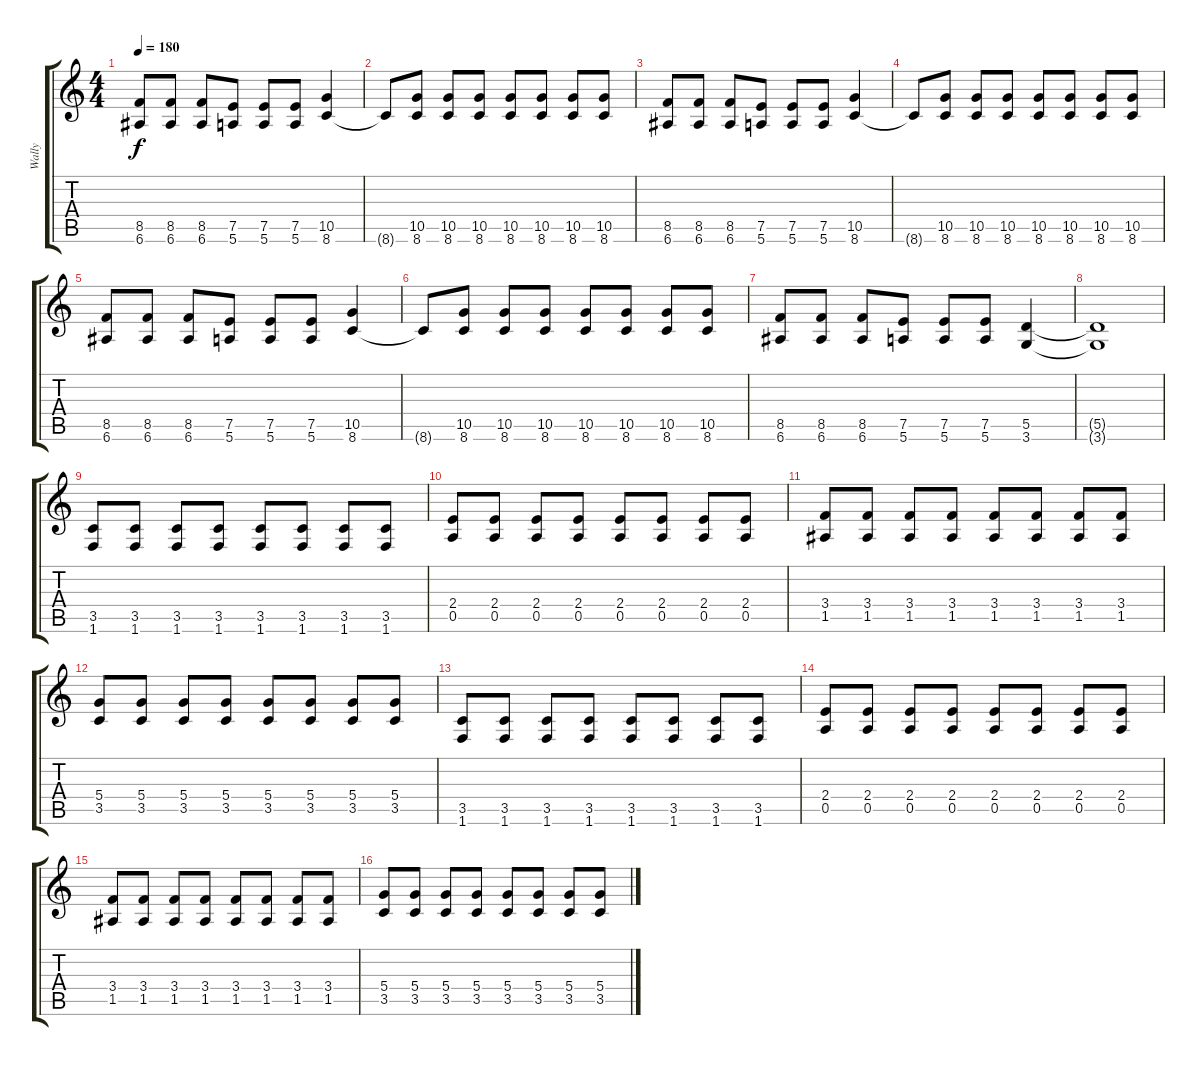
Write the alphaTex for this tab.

\track ("Wally" "Wally") {instrument distortionguitar}
\staff {score tabs}
\tuning (E4 B3 G3 D3 A2 E2) {hide}
\ts (4 4)
\tempo 180
\clef g2
\ks c
(8.5 6.6).8{dy f instrument distortionguitar} (8.5 6.6).8 (8.5 6.6).8 (7.5 5.6).8 (7.5 5.6).8 (7.5 5.6).8 (10.5 8.6).4 |
8.6{t}.8 (10.5 8.6).8 (10.5 8.6).8 (10.5 8.6).8 (10.5 8.6).8 (10.5 8.6).8 (10.5 8.6).8 (10.5 8.6).8 |
(8.5 6.6).8 (8.5 6.6).8 (8.5 6.6).8 (7.5 5.6).8 (7.5 5.6).8 (7.5 5.6).8 (10.5 8.6).4 |
8.6{t}.8 (10.5 8.6).8 (10.5 8.6).8 (10.5 8.6).8 (10.5 8.6).8 (10.5 8.6).8 (10.5 8.6).8 (10.5 8.6).8 |
(8.5 6.6).8 (8.5 6.6).8 (8.5 6.6).8 (7.5 5.6).8 (7.5 5.6).8 (7.5 5.6).8 (10.5 8.6).4 |
8.6{t}.8 (10.5 8.6).8 (10.5 8.6).8 (10.5 8.6).8 (10.5 8.6).8 (10.5 8.6).8 (10.5 8.6).8 (10.5 8.6).8 |
(8.5 6.6).8 (8.5 6.6).8 (8.5 6.6).8 (7.5 5.6).8 (7.5 5.6).8 (7.5 5.6).8 (5.5 3.6).4 |
(5.5{t} 3.6{t}).1 |
(3.5 1.6).8 (3.5 1.6).8 (3.5 1.6).8 (3.5 1.6).8 (3.5 1.6).8 (3.5 1.6).8 (3.5 1.6).8 (3.5 1.6).8 |
(2.4 0.5).8 (2.4 0.5).8 (2.4 0.5).8 (2.4 0.5).8 (2.4 0.5).8 (2.4 0.5).8 (2.4 0.5).8 (2.4 0.5).8 |
(3.4 1.5).8 (3.4 1.5).8 (3.4 1.5).8 (3.4 1.5).8 (3.4 1.5).8 (3.4 1.5).8 (3.4 1.5).8 (3.4 1.5).8 |
(5.4 3.5).8 (5.4 3.5).8 (5.4 3.5).8 (5.4 3.5).8 (5.4 3.5).8 (5.4 3.5).8 (5.4 3.5).8 (5.4 3.5).8 |
(3.5 1.6).8 (3.5 1.6).8 (3.5 1.6).8 (3.5 1.6).8 (3.5 1.6).8 (3.5 1.6).8 (3.5 1.6).8 (3.5 1.6).8 |
(2.4 0.5).8 (2.4 0.5).8 (2.4 0.5).8 (2.4 0.5).8 (2.4 0.5).8 (2.4 0.5).8 (2.4 0.5).8 (2.4 0.5).8 |
(3.4 1.5).8 (3.4 1.5).8 (3.4 1.5).8 (3.4 1.5).8 (3.4 1.5).8 (3.4 1.5).8 (3.4 1.5).8 (3.4 1.5).8 |
(5.4 3.5).8 (5.4 3.5).8 (5.4 3.5).8 (5.4 3.5).8 (5.4 3.5).8 (5.4 3.5).8 (5.4 3.5).8 (5.4 3.5).8
